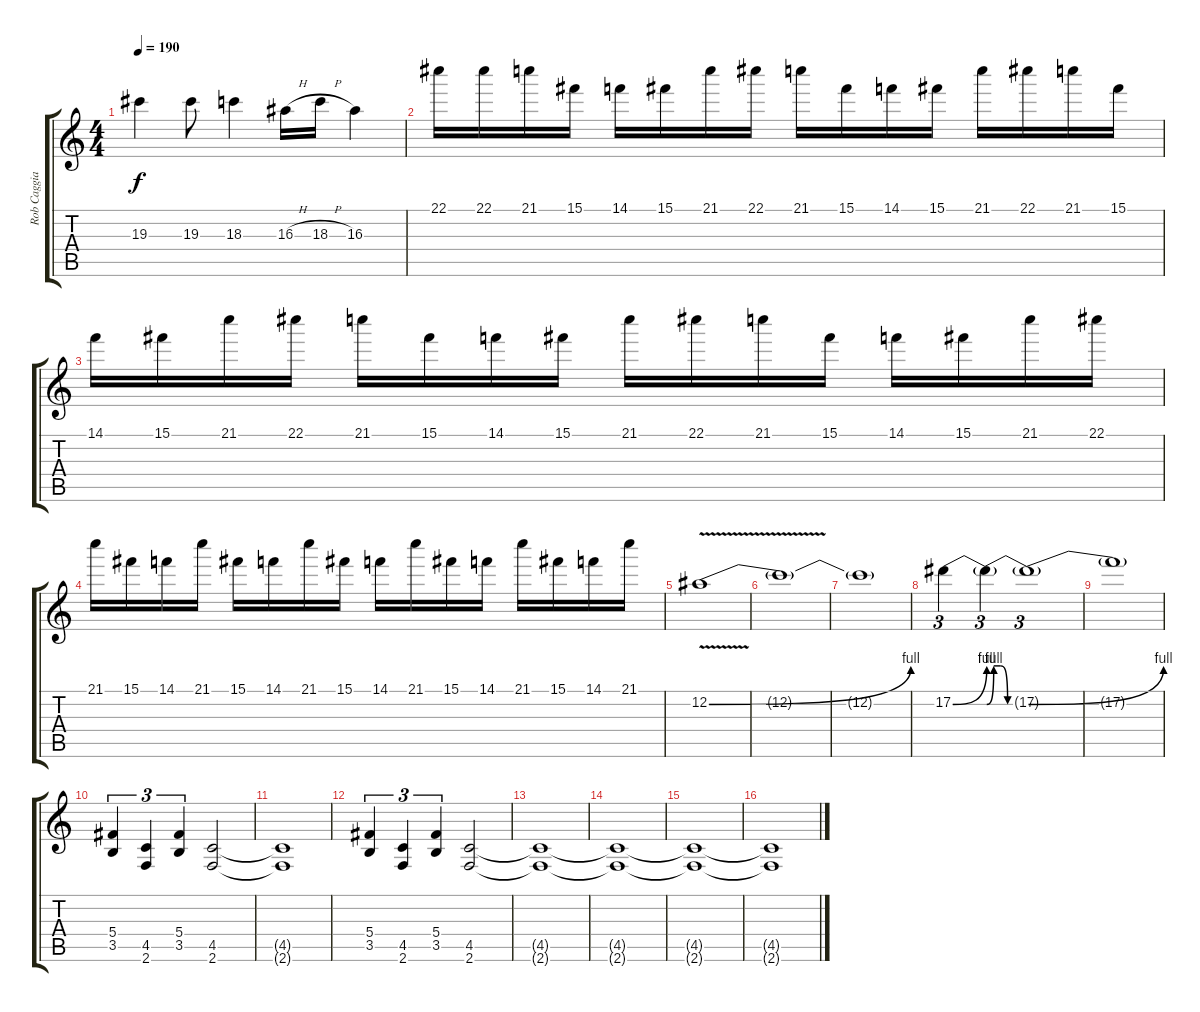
\track ("Rob Caggiano" "Rob Caggia") {instrument distortionguitar}
\staff {score tabs}
\tuning (Eb4 Bb3 Gb3 Db3 Ab2 Eb2) {hide}
\ts (4 4)
\tempo 190
\clef g2
\ks c
19.3{t}.4{dy f} 19.3.8 18.3.4 16.3{h}.16 18.3{h}.16 16.3.4 |
22.1.16 22.1.16 21.1.16 15.1.16 14.1.16 15.1.16 21.1.16 22.1.16 21.1.16 15.1.16 14.1.16 15.1.16 21.1.16 22.1.16 21.1.16 15.1.16 |
14.1.16 15.1.16 21.1.16 22.1.16 21.1.16 15.1.16 14.1.16 15.1.16 21.1.16 22.1.16 21.1.16 15.1.16 14.1.16 15.1.16 21.1.16 22.1.16 |
21.1.16 15.1.16 14.1.16 21.1.16 15.1.16 14.1.16 21.1.16 15.1.16 14.1.16 21.1.16 15.1.16 14.1.16 21.1.16 15.1.16 14.1.16 21.1.16 |
12.2{be (bend 0 0 60 4) v}.1 |
12.2{t}.1 |
12.2{t}.1 |
17.2{be (bend 0 0 60 4)}.4{tu (3 2)} 17.2{be (custom 0 0 10 4 20 4 30 0 60 0) t}.4{tu (3 2)} 17.2{be (bend 0 0 60 4) t}.1{tu (3 2)} |
17.2{t}.1 |
(5.4 3.5).4{tu (3 2)} (4.5 2.6).4{tu (3 2)} (5.4 3.5).4{tu (3 2)} (4.5 2.6).2 |
(4.5{t} 2.6{t}).1 |
(5.4 3.5).4{tu (3 2)} (4.5 2.6).4{tu (3 2)} (5.4 3.5).4{tu (3 2)} (4.5 2.6).2 |
(4.5{t} 2.6{t}).1 |
(4.5{t} 2.6{t}).1 |
(4.5{t} 2.6{t}).1 |
(4.5{t} 2.6{t}).1
